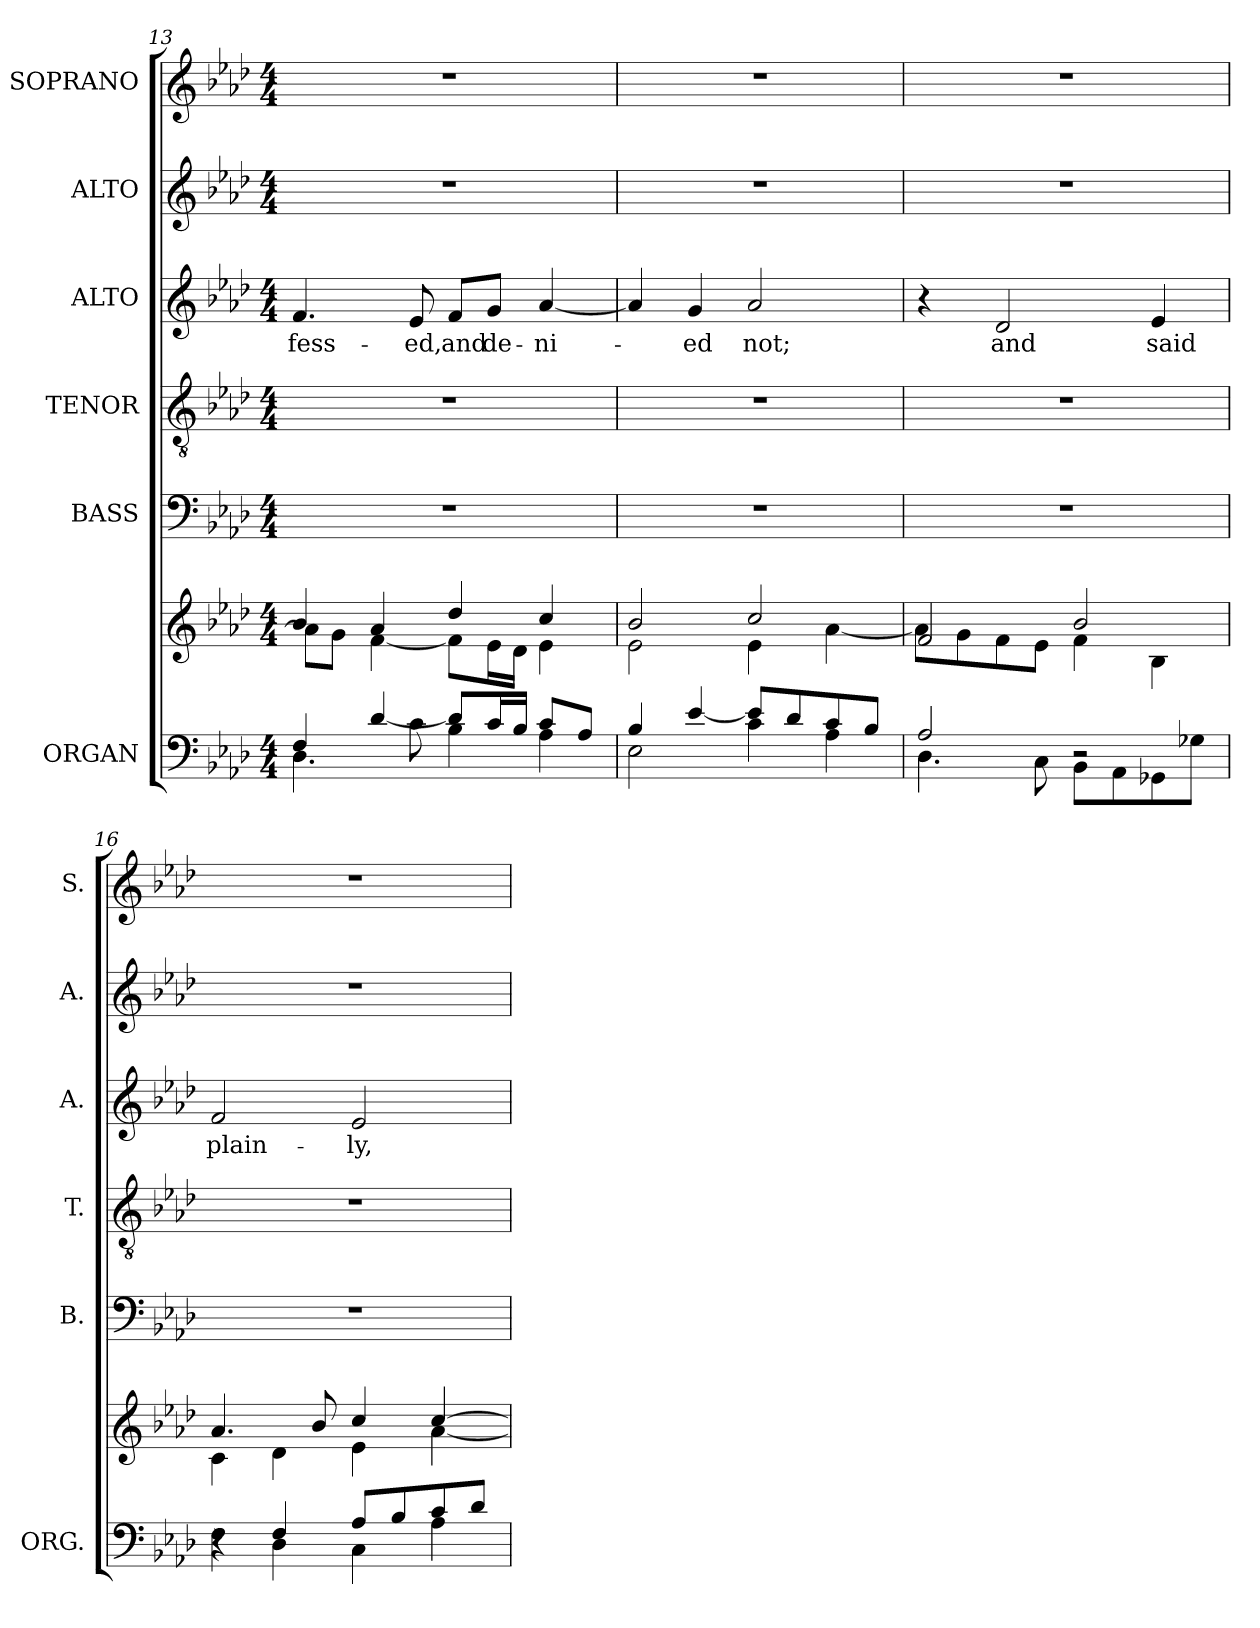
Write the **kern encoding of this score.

**kern	**kern	**kern	**kern	**kern	**text	**kern	**kern
*part6	*part6	*part5	*part4	*part3	*part3	*part2	*part1
*staff7	*staff6	*staff5	*staff4	*staff3	*staff3	*staff2	*staff1
*I"ORGAN	*	*I"BASS	*I"TENOR	*I"ALTO	*	*I"ALTO	*I"SOPRANO
*I'ORG.	*	*I'B.	*I'T.	*I'A.	*	*I'A.	*I'S.
*clefF4	*clefG2	*clefF4	*clefGv2	*clefG2	*	*clefG2	*clefG2
*	*	*	*ITrd7c12	*	*	*	*
*k[b-e-a-d-]	*k[b-e-a-d-]	*k[b-e-a-d-]	*k[b-e-a-d-]	*k[b-e-a-d-]	*	*k[b-e-a-d-]	*k[b-e-a-d-]
*A-:	*A-:	*A-:	*A-:	*A-:	*	*A-:	*A-:
*M4/4	*M4/4	*M4/4	*M4/4	*M4/4	*	*M4/4	*M4/4
=13	=13	=13	=13	=13	=13	=13	=13
*^	*^	*	*	*	*	*	*
*	*^	*	*	*	*	*	*	*	*
!	!	!	!	!	!	!	!	!LO:LY:b:color=#000000	!	!
1ryy	4Fi/	4.D-i\	4b-i/	8a-i\L]	1r	1r	4.fi/	-fess-	1r	1r
.	.	.	.	8gi\J	.	.	.	.	.	.
.	[4d-i/	.	4a-i/	[4fi\	.	.	.	.	.	.
!	!	!	!	!	!	!	!	!LO:LY:b:color=#000000	!	!
.	.	8ci\	.	.	.	.	8e-i/	-ed,	.	.
!	!	!	!	!	!	!	!	!LO:LY:b:color=#000000	!	!
.	8d-i/L]	4B-i\	4dd-i/	8fi\L]	.	.	8fi/L	and	.	.
!	!	!	!	!	!	!	!	!LO:LY:b:color=#000000	!	!
.	16ci/L	.	.	16e-i\L	.	.	8gi/J	de-	.	.
.	16B-i/JJ	.	.	16d-i\JJ	.	.	.	.	.	.
!	!	!	!	!	!	!	!	!LO:LY:b:color=#000000	!	!
.	8ci/L	4A-i\	4cci/	4e-i\	.	.	[4a-i/	-ni-	.	.
.	8A-i/J	.	.	.	.	.	.	.	.	.
=14	=14	=14	=14	=14	=14	=14	=14	=14	=14	=14
1ryy	4B-i/	2E-i\	2b-i/	2e-i\	1r	1r	4a-i/]	.	1r	1r
!	!	!	!	!	!	!	!	!LO:LY:b:color=#000000	!	!
.	[4e-i/	.	.	.	.	.	4gi/	-ed	.	.
!	!	!	!	!	!	!	!	!LO:LY:b:color=#000000	!	!
.	8e-i/L]	4ci\	2cci/	4e-i\	.	.	2a-i/	not;	.	.
.	8d-i/	.	.	.	.	.	.	.	.	.
.	8ci/	4A-i\	.	[4a-i\	.	.	.	.	.	.
.	8B-i/J	.	.	.	.	.	.	.	.	.
=15	=15	=15	=15	=15	=15	=15	=15	=15	=15	=15
1ryy	2A-i/	4.D-i\	2fi/	8a-i\L]	1r	1r	4r	.	1r	1r
.	.	.	.	8gi\	.	.	.	.	.	.
!	!	!	!	!	!	!	!	!LO:LY:b:color=#000000	!	!
.	.	.	.	8fi\	.	.	2d-i/	and	.	.
.	.	8Ci\	.	8e-i\J	.	.	.	.	.	.
.	2r	8BB-i\L	2b-i/	4fi\	.	.	.	.	.	.
.	.	8AA-i\	.	.	.	.	.	.	.	.
!	!	!	!	!	!	!	!	!LO:LY:b:color=#000000	!	!
.	.	8GG-Xi\	.	4B-i\	.	.	4e-i/	said	.	.
.	.	8G-Xi\J	.	.	.	.	.	.	.	.
!!LO:PB:g=z
=16	=16	=16	=16	=16	=16	=16	=16	=16	=16	=16
!	!	!	!	!	!	!	!	!LO:LY:b:color=#000000	!	!
1ryy	4r	4Fi\	4.a-i/	4ci\	1r	1r	2fi/	plain-	1r	1r
.	4Fi/	4D-i\	.	4d-i\	.	.	.	.	.	.
.	.	.	8b-i/	.	.	.	.	.	.	.
!	!	!	!	!	!	!	!	!LO:LY:b:color=#000000	!	!
.	8A-i/L	4Ci\	4cci/	4e-i\	.	.	2e-i/	-ly,	.	.
.	8B-i/	.	.	.	.	.	.	.	.	.
.	8ci/	4A-i\	[4cci/	[4a-i\	.	.	.	.	.	.
.	8d-i/J	.	.	.	.	.	.	.	.	.
*v	*v	*v	*	*	*	*	*	*	*	*
*	*v	*v	*	*	*	*	*	*
=	=	=	=	=	=	=	=
*-	*-	*-	*-	*-	*-	*-	*-
